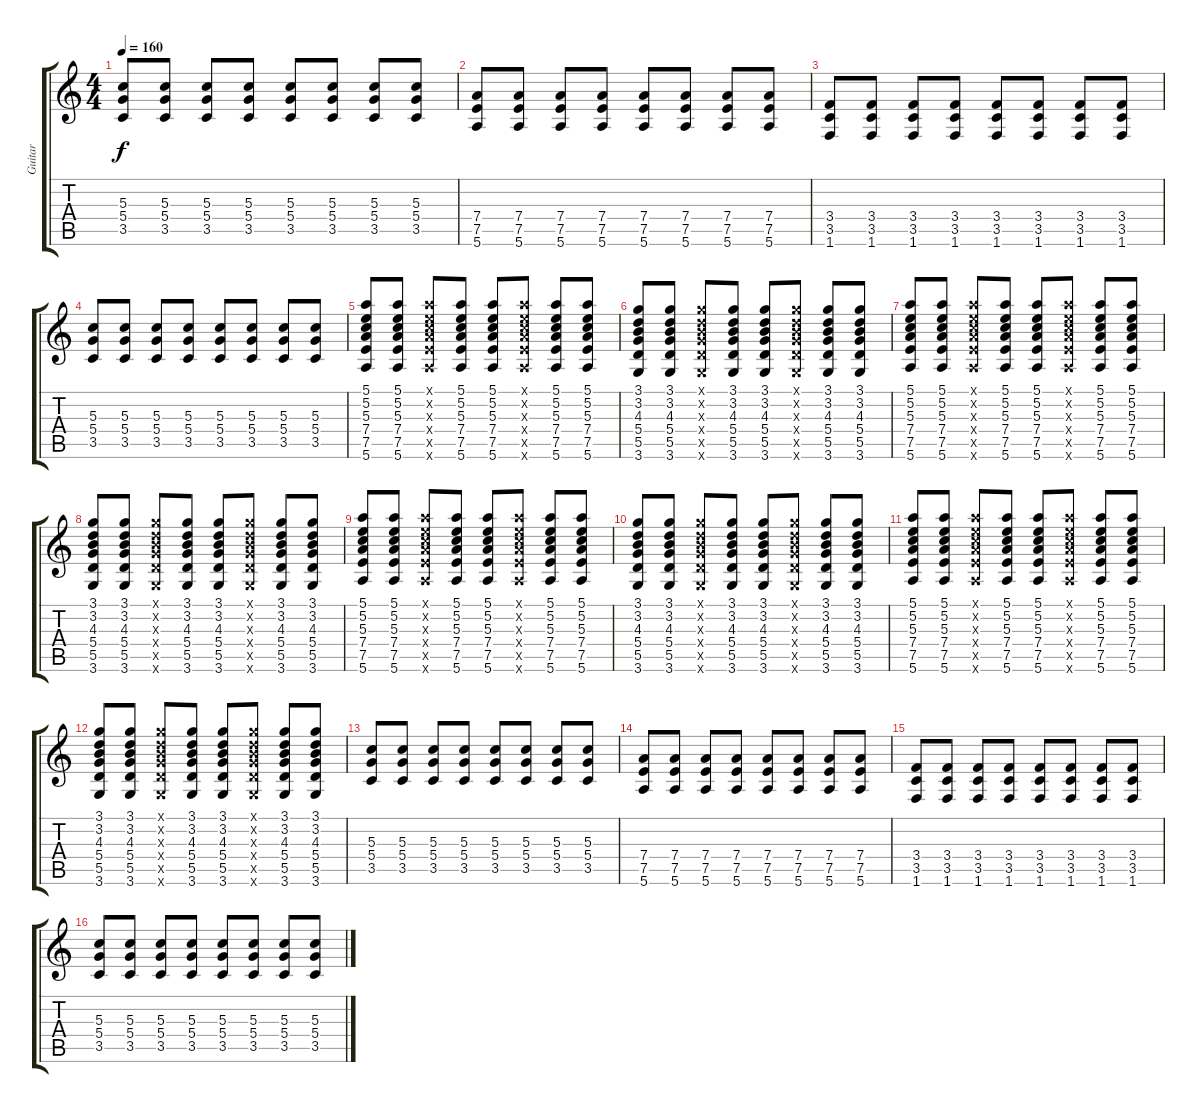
\track ("Guitar" "Guitar") {instrument overdrivenguitar}
\staff {score tabs}
\tuning (E4 B3 G3 D3 A2 E2) {hide}
\ts (4 4)
\tempo 160
\clef g2
\ks c
(5.3 5.4 3.5).8{dy f} (5.3 5.4 3.5).8 (5.3 5.4 3.5).8 (5.3 5.4 3.5).8 (5.3 5.4 3.5).8 (5.3 5.4 3.5).8 (5.3 5.4 3.5).8 (5.3 5.4 3.5).8 |
(7.4 7.5 5.6).8 (7.4 7.5 5.6).8 (7.4 7.5 5.6).8 (7.4 7.5 5.6).8 (7.4 7.5 5.6).8 (7.4 7.5 5.6).8 (7.4 7.5 5.6).8 (7.4 7.5 5.6).8 |
(3.4 3.5 1.6).8 (3.4 3.5 1.6).8 (3.4 3.5 1.6).8 (3.4 3.5 1.6).8 (3.4 3.5 1.6).8 (3.4 3.5 1.6).8 (3.4 3.5 1.6).8 (3.4 3.5 1.6).8 |
(5.3 5.4 3.5).8 (5.3 5.4 3.5).8 (5.3 5.4 3.5).8 (5.3 5.4 3.5).8 (5.3 5.4 3.5).8 (5.3 5.4 3.5).8 (5.3 5.4 3.5).8 (5.3 5.4 3.5).8 |
(5.1 5.2 5.3 7.4 7.5 5.6).8 (5.1 5.2 5.3 7.4 7.5 5.6).8 (5.1{x} 5.2{x} 5.3{x} 7.4{x} 7.5{x} 5.6{x}).8 (5.1 5.2 5.3 7.4 7.5 5.6).8 (5.1 5.2 5.3 7.4 7.5 5.6).8 (5.1{x} 5.2{x} 5.3{x} 7.4{x} 7.5{x} 5.6{x}).8 (5.1 5.2 5.3 7.4 7.5 5.6).8 (5.1 5.2 5.3 7.4 7.5 5.6).8 |
(3.1 3.2 4.3 5.4 5.5 3.6).8 (3.1 3.2 4.3 5.4 5.5 3.6).8 (3.1{x} 3.2{x} 4.3{x} 5.4{x} 5.5{x} 3.6{x}).8 (3.1 3.2 4.3 5.4 5.5 3.6).8 (3.1 3.2 4.3 5.4 5.5 3.6).8 (3.1{x} 3.2{x} 4.3{x} 5.4{x} 5.5{x} 3.6{x}).8 (3.1 3.2 4.3 5.4 5.5 3.6).8 (3.1 3.2 4.3 5.4 5.5 3.6).8 |
(5.1 5.2 5.3 7.4 7.5 5.6).8 (5.1 5.2 5.3 7.4 7.5 5.6).8 (5.1{x} 5.2{x} 5.3{x} 7.4{x} 7.5{x} 5.6{x}).8 (5.1 5.2 5.3 7.4 7.5 5.6).8 (5.1 5.2 5.3 7.4 7.5 5.6).8 (5.1{x} 5.2{x} 5.3{x} 7.4{x} 7.5{x} 5.6{x}).8 (5.1 5.2 5.3 7.4 7.5 5.6).8 (5.1 5.2 5.3 7.4 7.5 5.6).8 |
(3.1 3.2 4.3 5.4 5.5 3.6).8 (3.1 3.2 4.3 5.4 5.5 3.6).8 (3.1{x} 3.2{x} 4.3{x} 5.4{x} 5.5{x} 3.6{x}).8 (3.1 3.2 4.3 5.4 5.5 3.6).8 (3.1 3.2 4.3 5.4 5.5 3.6).8 (3.1{x} 3.2{x} 4.3{x} 5.4{x} 5.5{x} 3.6{x}).8 (3.1 3.2 4.3 5.4 5.5 3.6).8 (3.1 3.2 4.3 5.4 5.5 3.6).8 |
(5.1 5.2 5.3 7.4 7.5 5.6).8 (5.1 5.2 5.3 7.4 7.5 5.6).8 (5.1{x} 5.2{x} 5.3{x} 7.4{x} 7.5{x} 5.6{x}).8 (5.1 5.2 5.3 7.4 7.5 5.6).8 (5.1 5.2 5.3 7.4 7.5 5.6).8 (5.1{x} 5.2{x} 5.3{x} 7.4{x} 7.5{x} 5.6{x}).8 (5.1 5.2 5.3 7.4 7.5 5.6).8 (5.1 5.2 5.3 7.4 7.5 5.6).8 |
(3.1 3.2 4.3 5.4 5.5 3.6).8 (3.1 3.2 4.3 5.4 5.5 3.6).8 (3.1{x} 3.2{x} 4.3{x} 5.4{x} 5.5{x} 3.6{x}).8 (3.1 3.2 4.3 5.4 5.5 3.6).8 (3.1 3.2 4.3 5.4 5.5 3.6).8 (3.1{x} 3.2{x} 4.3{x} 5.4{x} 5.5{x} 3.6{x}).8 (3.1 3.2 4.3 5.4 5.5 3.6).8 (3.1 3.2 4.3 5.4 5.5 3.6).8 |
(5.1 5.2 5.3 7.4 7.5 5.6).8 (5.1 5.2 5.3 7.4 7.5 5.6).8 (5.1{x} 5.2{x} 5.3{x} 7.4{x} 7.5{x} 5.6{x}).8 (5.1 5.2 5.3 7.4 7.5 5.6).8 (5.1 5.2 5.3 7.4 7.5 5.6).8 (5.1{x} 5.2{x} 5.3{x} 7.4{x} 7.5{x} 5.6{x}).8 (5.1 5.2 5.3 7.4 7.5 5.6).8 (5.1 5.2 5.3 7.4 7.5 5.6).8 |
(3.1 3.2 4.3 5.4 5.5 3.6).8 (3.1 3.2 4.3 5.4 5.5 3.6).8 (3.1{x} 3.2{x} 4.3{x} 5.4{x} 5.5{x} 3.6{x}).8 (3.1 3.2 4.3 5.4 5.5 3.6).8 (3.1 3.2 4.3 5.4 5.5 3.6).8 (3.1{x} 3.2{x} 4.3{x} 5.4{x} 5.5{x} 3.6{x}).8 (3.1 3.2 4.3 5.4 5.5 3.6).8 (3.1 3.2 4.3 5.4 5.5 3.6).8 |
(5.3 5.4 3.5).8 (5.3 5.4 3.5).8 (5.3 5.4 3.5).8 (5.3 5.4 3.5).8 (5.3 5.4 3.5).8 (5.3 5.4 3.5).8 (5.3 5.4 3.5).8 (5.3 5.4 3.5).8 |
(7.4 7.5 5.6).8 (7.4 7.5 5.6).8 (7.4 7.5 5.6).8 (7.4 7.5 5.6).8 (7.4 7.5 5.6).8 (7.4 7.5 5.6).8 (7.4 7.5 5.6).8 (7.4 7.5 5.6).8 |
(3.4 3.5 1.6).8 (3.4 3.5 1.6).8 (3.4 3.5 1.6).8 (3.4 3.5 1.6).8 (3.4 3.5 1.6).8 (3.4 3.5 1.6).8 (3.4 3.5 1.6).8 (3.4 3.5 1.6).8 |
(5.3 5.4 3.5).8 (5.3 5.4 3.5).8 (5.3 5.4 3.5).8 (5.3 5.4 3.5).8 (5.3 5.4 3.5).8 (5.3 5.4 3.5).8 (5.3 5.4 3.5).8 (5.3 5.4 3.5).8
